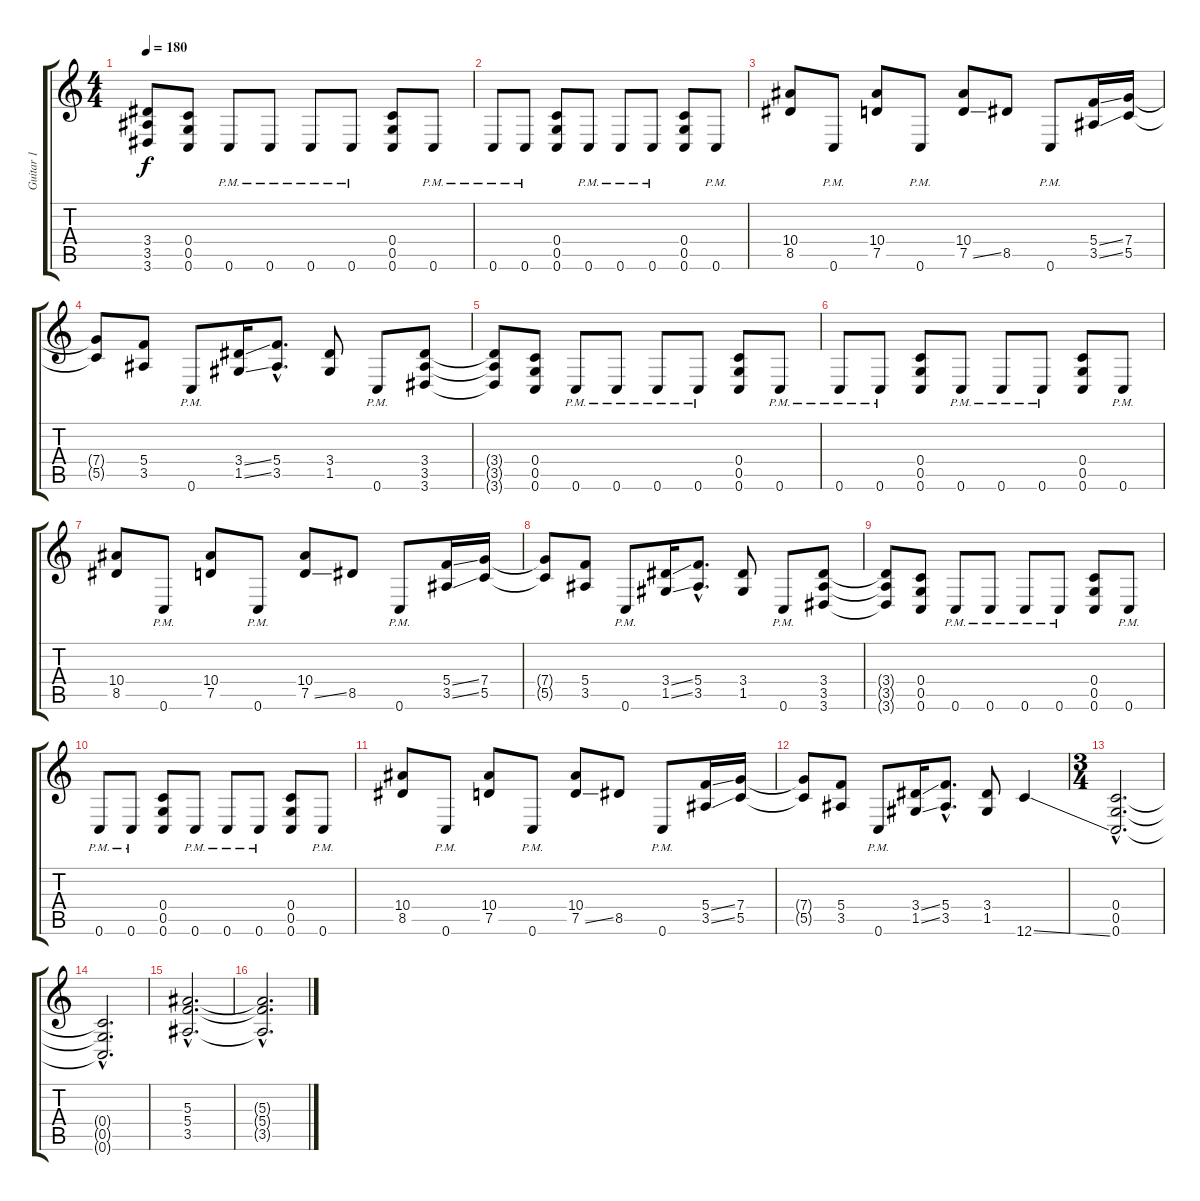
\track ("Guitar 1" "Guitar 1") {instrument distortionguitar}
\staff {score tabs}
\tuning (D4 A3 F3 C3 G2 C2) {hide}
\ts (4 4)
\tempo 180
\clef g2
\ks c
(3.4{t} 3.5{t} 3.6{t}).8{dy f} (0.4 0.5 0.6).8 0.6{pm}.8 0.6{pm}.8 0.6{pm}.8 0.6{pm}.8 (0.4 0.5 0.6).8 0.6{pm}.8 |
0.6{pm}.8 0.6{pm}.8 (0.4 0.5 0.6).8 0.6{pm}.8 0.6{pm}.8 0.6{pm}.8 (0.4 0.5 0.6).8 0.6{pm}.8 |
(10.4 8.5).8 0.6{pm}.8 (10.4 7.5).8 0.6{pm}.8 (10.4 7.5{ss}).8 8.5.8 0.6{pm}.8 (5.4{ss} 3.5{ss}).16 (7.4 5.5).16 |
(7.4{t} 5.5{t}).8 (5.4 3.5).8 0.6{pm}.8 (3.4{ss} 1.5{ss}).16 (5.4{hac} 3.5{hac}).8{d} (3.4 1.5).8 0.6{pm}.8 (3.4 3.5 3.6).8 |
(3.4{t} 3.5{t} 3.6{t}).8 (0.4 0.5 0.6).8 0.6{pm}.8 0.6{pm}.8 0.6{pm}.8 0.6{pm}.8 (0.4 0.5 0.6).8 0.6{pm}.8 |
0.6{pm}.8 0.6{pm}.8 (0.4 0.5 0.6).8 0.6{pm}.8 0.6{pm}.8 0.6{pm}.8 (0.4 0.5 0.6).8 0.6{pm}.8 |
(10.4 8.5).8 0.6{pm}.8 (10.4 7.5).8 0.6{pm}.8 (10.4 7.5{ss}).8 8.5.8 0.6{pm}.8 (5.4{ss} 3.5{ss}).16 (7.4 5.5).16 |
(7.4{t} 5.5{t}).8 (5.4 3.5).8 0.6{pm}.8 (3.4{ss} 1.5{ss}).16 (5.4{hac} 3.5{hac}).8{d} (3.4 1.5).8 0.6{pm}.8 (3.4 3.5 3.6).8 |
(3.4{t} 3.5{t} 3.6{t}).8 (0.4 0.5 0.6).8 0.6{pm}.8 0.6{pm}.8 0.6{pm}.8 0.6{pm}.8 (0.4 0.5 0.6).8 0.6{pm}.8 |
0.6{pm}.8 0.6{pm}.8 (0.4 0.5 0.6).8 0.6{pm}.8 0.6{pm}.8 0.6{pm}.8 (0.4 0.5 0.6).8 0.6{pm}.8 |
(10.4 8.5).8 0.6{pm}.8 (10.4 7.5).8 0.6{pm}.8 (10.4 7.5{ss}).8 8.5.8 0.6{pm}.8 (5.4{ss} 3.5{ss}).16 (7.4 5.5).16 |
(7.4{t} 5.5{t}).8 (5.4 3.5).8 0.6{pm}.8 (3.4{ss} 1.5{ss}).16 (5.4{hac} 3.5{hac}).8{d} (3.4 1.5).8 12.6{ss}.4 |
\ts (3 4)
(0.4{hac} 0.5{hac} 0.6{hac}).2{d} |
(0.4{hac t} 0.5{hac t} 0.6{hac t}).2{d} |
(5.3{hac} 5.4{hac} 3.5{hac}).2{d} |
(5.3{hac t} 5.4{hac t} 3.5{hac t}).2{d}
